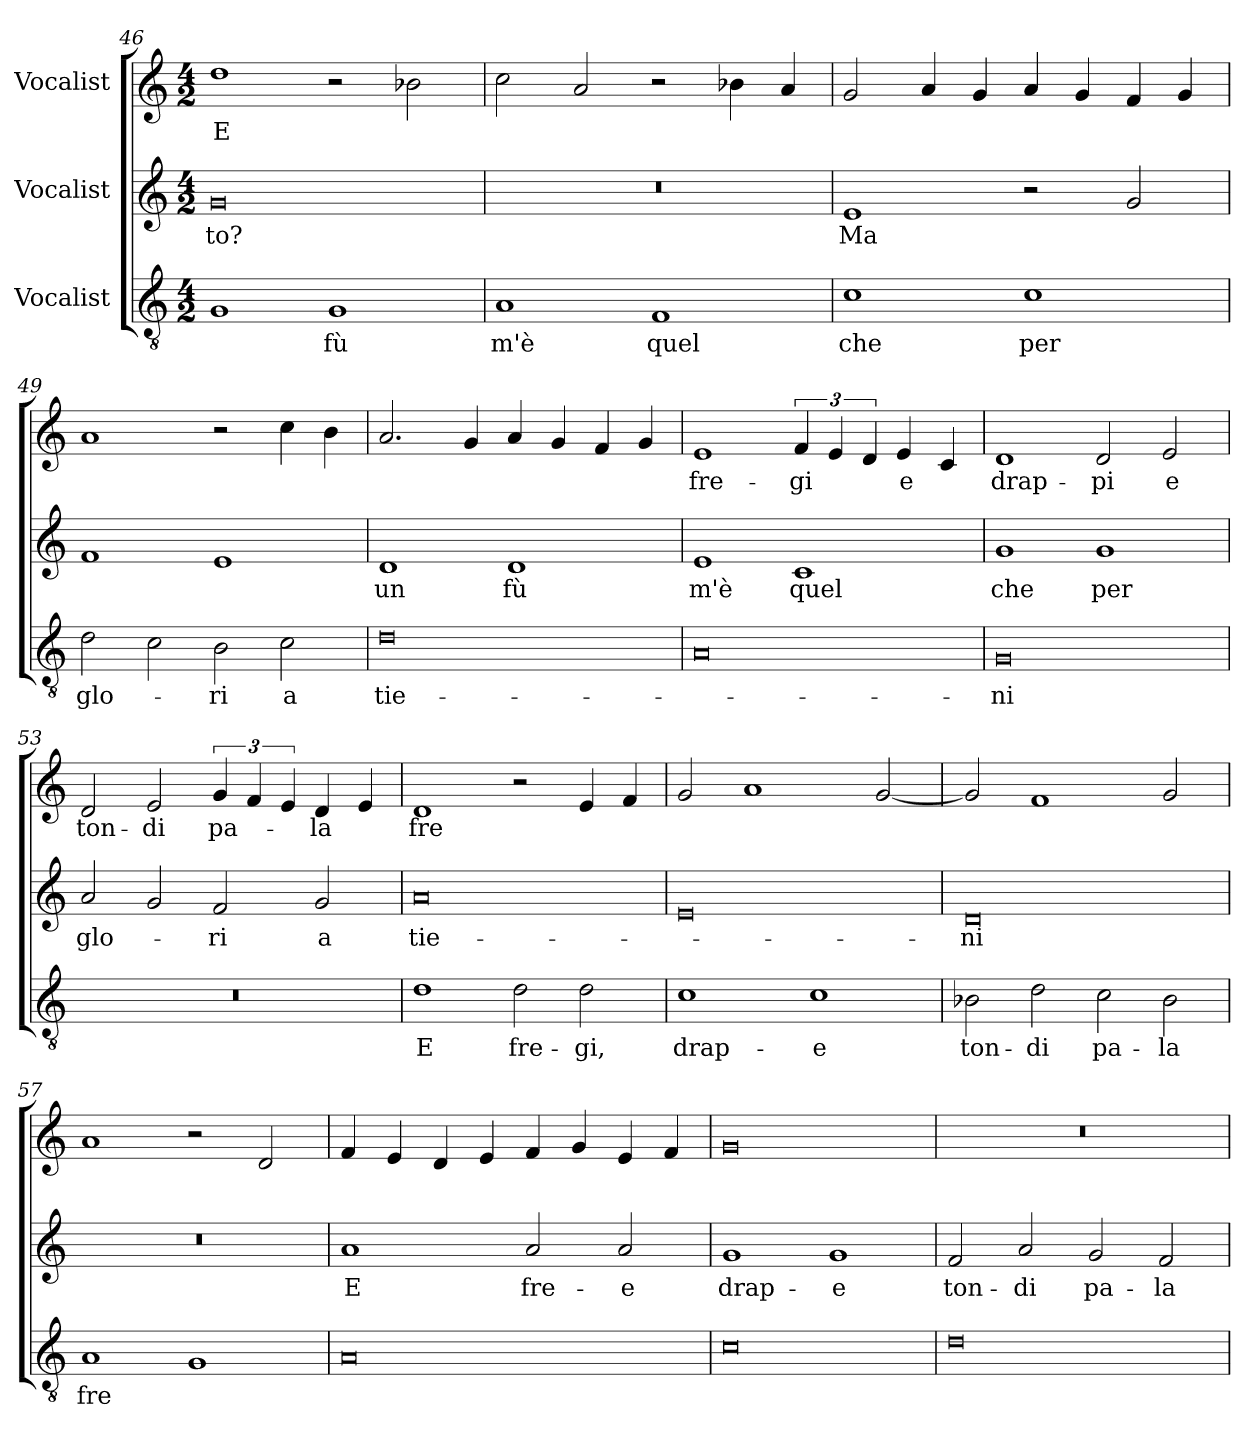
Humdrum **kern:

**kern	**text	**kern	**text	**kern	**text
*part3	*part3	*part2	*part2	*part1	*part1
*staff3	*staff3	*staff2	*staff2	*staff1	*staff1
*I"Vocalist	*	*I"Vocalist	*	*I"Vocalist	*
*clefGv2	*	*clefG2	*	*clefG2	*
*k[]	*	*k[]	*	*k[]	*
*M4/2	*	*M4/2	*	*M4/2	*
=46	=46	=46	=46	=46	=46
1G	.	0g	-to?	1dd	E
1G	fù	.	.	2r	.
.	.	.	.	2b-X\	.
=47	=47	=47	=47	=47	=47
1A	m'è	0r	.	2cc\	.
.	.	.	.	2a/	.
1F	quel	.	.	2r	.
.	.	.	.	4b-X\	.
.	.	.	.	4a/	.
=48	=48	=48	=48	=48	=48
1c	che	1e	Ma	2g/	.
.	.	.	.	4a/	.
.	.	.	.	4g/	.
1c	per	2r	.	4a/	.
.	.	.	.	4g/	.
.	.	2g/	.	4f/	.
.	.	.	.	4g/	.
=49	=49	=49	=49	=49	=49
2d\	glo-	1f	.	1a	.
2c\	.	.	.	.	.
2B\	ri	1e	.	2r	.
2c\	-a	.	.	4cc\	.
.	.	.	.	4b\	.
=50	=50	=50	=50	=50	=50
0d	tie-	1d	un	2.a/	.
.	.	.	.	4g/	.
.	.	1d	fù	4a/	.
.	.	.	.	4g/	.
.	.	.	.	4f/	.
.	.	.	.	4g/	.
=51	=51	=51	=51	=51	=51
0A	.	1e	m'è	1e	fre-
.	.	1c	quel	6f/	-gi
.	.	.	.	6e/	.
.	.	.	.	6d/	.
.	.	.	.	4e/	e
.	.	.	.	4c/	.
=52	=52	=52	=52	=52	=52
0G	-ni	1g	che	1d	drap-
.	.	1g	per	2d/	-pi
.	.	.	.	2e/	e
=53	=53	=53	=53	=53	=53
0r	.	2a/	glo-	2d/	ton-
.	.	2g/	.	2e/	-di
.	.	2f/	ri	6g/	pa-
.	.	.	.	6f/	.
.	.	.	.	6e/	.
.	.	2g/	-a	4d/	la
.	.	.	.	4e/	.
=54	=54	=54	=54	=54	=54
1d	E	0a	tie-	1d	fre
2d\	fre-	.	.	2r	.
2d\	-gi,	.	.	4e/	.
.	.	.	.	4f/	.
=55	=55	=55	=55	=55	=55
1c	drap-	0e	.	2g/	.
.	.	.	.	1a	.
1c	e	.	.	.	.
.	.	.	.	[2g/	.
=56	=56	=56	=56	=56	=56
2B-X\	ton-	0d	-ni	2g/]	.
2d\	-di	.	.	1f	.
2c\	pa-	.	.	.	.
2B-\	la	.	.	2g/	.
=57	=57	=57	=57	=57	=57
1A	fre	0r	.	1a	.
1G	.	.	.	2r	.
.	.	.	.	2d/	.
=58	=58	=58	=58	=58	=58
0A	.	1a	E	4f/	.
.	.	.	.	4e/	.
.	.	.	.	4d/	.
.	.	.	.	4e/	.
.	.	2a/	fre-	4f/	.
.	.	.	.	4g/	.
.	.	2a/	e	4e/	.
.	.	.	.	4f/	.
=59	=59	=59	=59	=59	=59
0c	.	1g	drap-	0g	.
.	.	1g	e	.	.
=60	=60	=60	=60	=60	=60
0d	.	2f/	ton-	0r	.
.	.	2a/	-di	.	.
.	.	2g/	pa-	.	.
.	.	2f/	la	.	.
=	=	=	=	=	=
*-	*-	*-	*-	*-	*-
